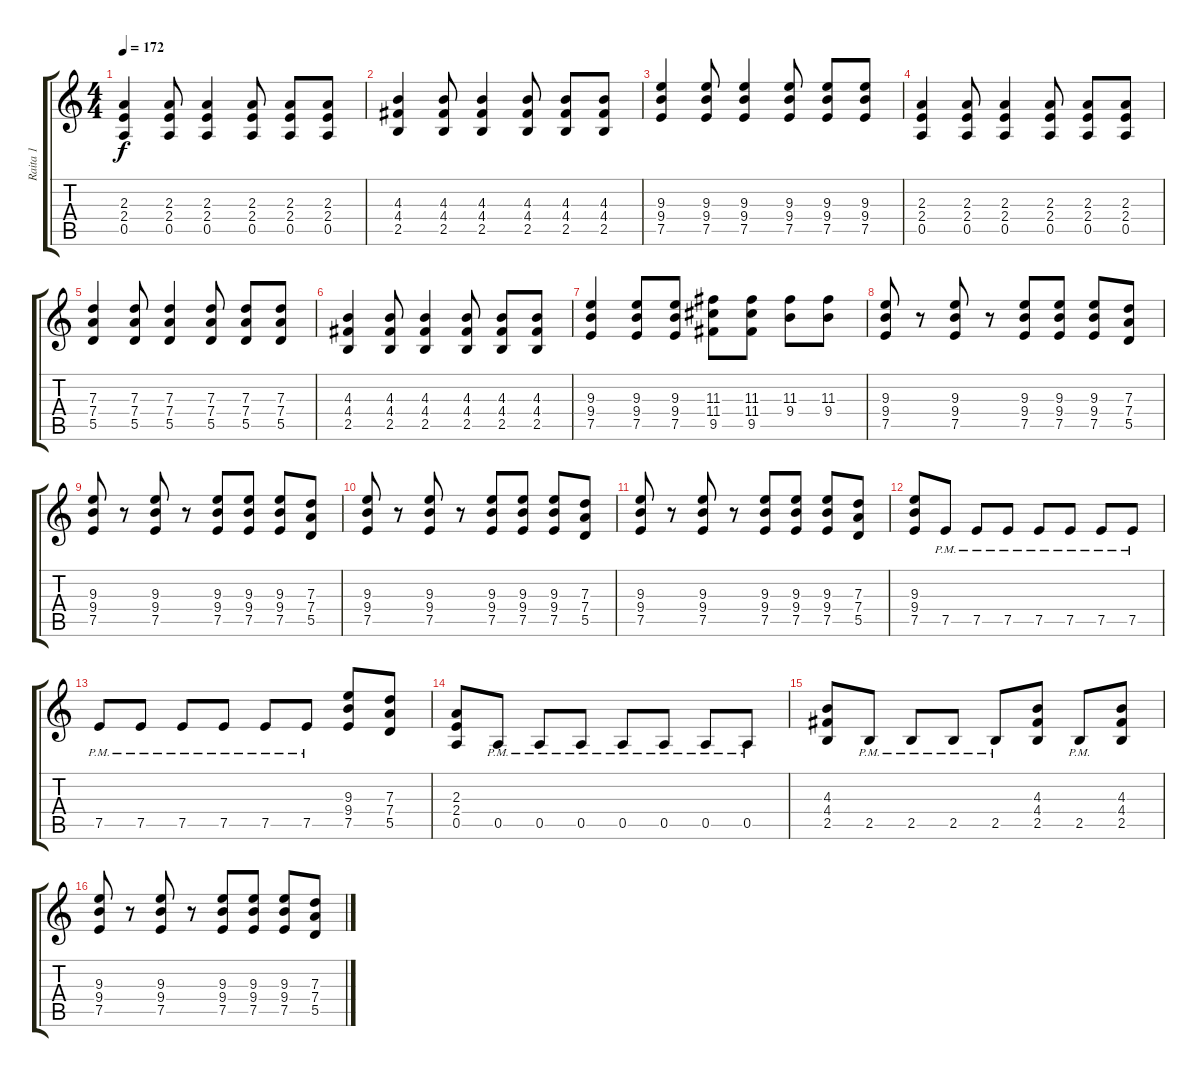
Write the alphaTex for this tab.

\track ("Raita 1" "Raita 1") {instrument distortionguitar}
\staff {score tabs}
\tuning (E4 B3 G3 D3 A2 E2) {hide}
\ts (4 4)
\tempo 172
\clef g2
\ks c
(2.3 2.4 0.5).4{dy f} (2.3 2.4 0.5).8 (2.3 2.4 0.5).4 (2.3 2.4 0.5).8 (2.3 2.4 0.5).8 (2.3 2.4 0.5).8 |
(4.3 4.4 2.5).4 (4.3 4.4 2.5).8 (4.3 4.4 2.5).4 (4.3 4.4 2.5).8 (4.3 4.4 2.5).8 (4.3 4.4 2.5).8 |
(9.3 9.4 7.5).4 (9.3 9.4 7.5).8 (9.3 9.4 7.5).4 (9.3 9.4 7.5).8 (9.3 9.4 7.5).8 (9.3 9.4 7.5).8 |
(2.3 2.4 0.5).4 (2.3 2.4 0.5).8 (2.3 2.4 0.5).4 (2.3 2.4 0.5).8 (2.3 2.4 0.5).8 (2.3 2.4 0.5).8 |
(7.3 7.4 5.5).4 (7.3 7.4 5.5).8 (7.3 7.4 5.5).4 (7.3 7.4 5.5).8 (7.3 7.4 5.5).8 (7.3 7.4 5.5).8 |
(4.3 4.4 2.5).4 (4.3 4.4 2.5).8 (4.3 4.4 2.5).4 (4.3 4.4 2.5).8 (4.3 4.4 2.5).8 (4.3 4.4 2.5).8 |
(9.3 9.4 7.5).4 (9.3 9.4 7.5).8 (9.3 9.4 7.5).8 (11.3 11.4 9.5).8 (11.3 11.4 9.5).8 (11.3 9.4).8 (11.3 9.4).8 |
(9.3 9.4 7.5).8 r.8 (9.3 9.4 7.5).8 r.8 (9.3 9.4 7.5).8 (9.3 9.4 7.5).8 (9.3 9.4 7.5).8 (7.3 7.4 5.5).8 |
(9.3 9.4 7.5).8 r.8 (9.3 9.4 7.5).8 r.8 (9.3 9.4 7.5).8 (9.3 9.4 7.5).8 (9.3 9.4 7.5).8 (7.3 7.4 5.5).8 |
(9.3 9.4 7.5).8 r.8 (9.3 9.4 7.5).8 r.8 (9.3 9.4 7.5).8 (9.3 9.4 7.5).8 (9.3 9.4 7.5).8 (7.3 7.4 5.5).8 |
(9.3 9.4 7.5).8 r.8 (9.3 9.4 7.5).8 r.8 (9.3 9.4 7.5).8 (9.3 9.4 7.5).8 (9.3 9.4 7.5).8 (7.3 7.4 5.5).8 |
(9.3 9.4 7.5).8 7.5{pm}.8 7.5{pm}.8 7.5{pm}.8 7.5{pm}.8 7.5{pm}.8 7.5{pm}.8 7.5{pm}.8 |
7.5{pm}.8 7.5{pm}.8 7.5{pm}.8 7.5{pm}.8 7.5{pm}.8 7.5{pm}.8 (9.3 9.4 7.5).8 (7.3 7.4 5.5).8 |
(2.3 2.4 0.5).8 0.5{pm}.8 0.5{pm}.8 0.5{pm}.8 0.5{pm}.8 0.5{pm}.8 0.5{pm}.8 0.5{pm}.8 |
(4.3 4.4 2.5).8 2.5{pm}.8 2.5{pm}.8 2.5{pm}.8 2.5{pm}.8 (4.3 4.4 2.5).8 2.5{pm}.8 (4.3 4.4 2.5).8 |
(9.3 9.4 7.5).8 r.8 (9.3 9.4 7.5).8 r.8 (9.3 9.4 7.5).8 (9.3 9.4 7.5).8 (9.3 9.4 7.5).8 (7.3 7.4 5.5).8
